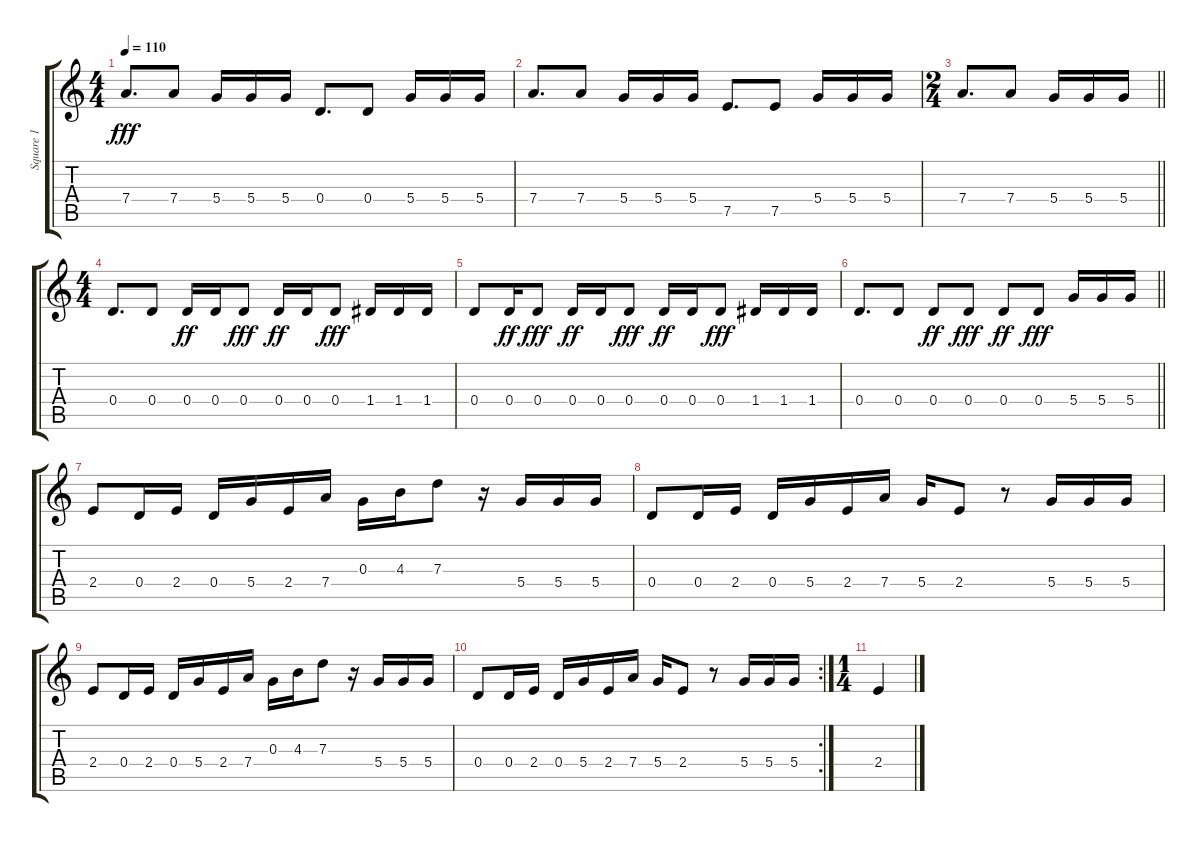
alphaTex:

\track ("Square 1" "Square 1") {instrument electricguitarjazz}
\staff {score tabs}
\tuning (E4 B3 G3 D3 A2 E2) {hide}
\ts (4 4)
\tempo 110
\clef g2
\ks c
7.4.8{d dy fff} 7.4.8 5.4.16 5.4.16 5.4.16 0.4.8{d} 0.4.8 5.4.16 5.4.16 5.4.16 |
7.4.8{d} 7.4.8 5.4.16 5.4.16 5.4.16 7.5.8{d} 7.5.8 5.4.16 5.4.16 5.4.16 |
\ts (2 4)
\barLineRight lightlight
7.4.8{d} 7.4.8 5.4.16 5.4.16 5.4.16 |
\ts (4 4)
0.4.8{d} 0.4.8 0.4.16{dy ff} 0.4.16 0.4.8{dy fff} 0.4.16{dy ff} 0.4.16 0.4.8{dy fff} 1.4.16 1.4.16 1.4.16 |
0.4.8 0.4.16{dy ff} 0.4.8{dy fff} 0.4.16{dy ff} 0.4.16 0.4.8{dy fff} 0.4.16{dy ff} 0.4.16 0.4.8{dy fff} 1.4.16 1.4.16 1.4.16 |
\barLineRight lightlight
0.4.8{d} 0.4.8 0.4.8{dy ff} 0.4.8{dy fff} 0.4.8{dy ff} 0.4.8{dy fff} 5.4.16 5.4.16 5.4.16 |
\section ("" "")
2.4.8 0.4.16 2.4.16 0.4.16 5.4.16 2.4.16 7.4.16 0.3.16 4.3.16 7.3.8 r.16 5.4.16 5.4.16 5.4.16 |
0.4.8 0.4.16 2.4.16 0.4.16 5.4.16 2.4.16 7.4.16 5.4.16 2.4.8 r.8 5.4.16 5.4.16 5.4.16 |
2.4.8 0.4.16 2.4.16 0.4.16 5.4.16 2.4.16 7.4.16 0.3.16 4.3.16 7.3.8 r.16 5.4.16 5.4.16 5.4.16 |
\rc 2
0.4.8 0.4.16 2.4.16 0.4.16 5.4.16 2.4.16 7.4.16 5.4.16 2.4.8 r.8 5.4.16 5.4.16 5.4.16 |
\ts (1 4)
2.4.4
